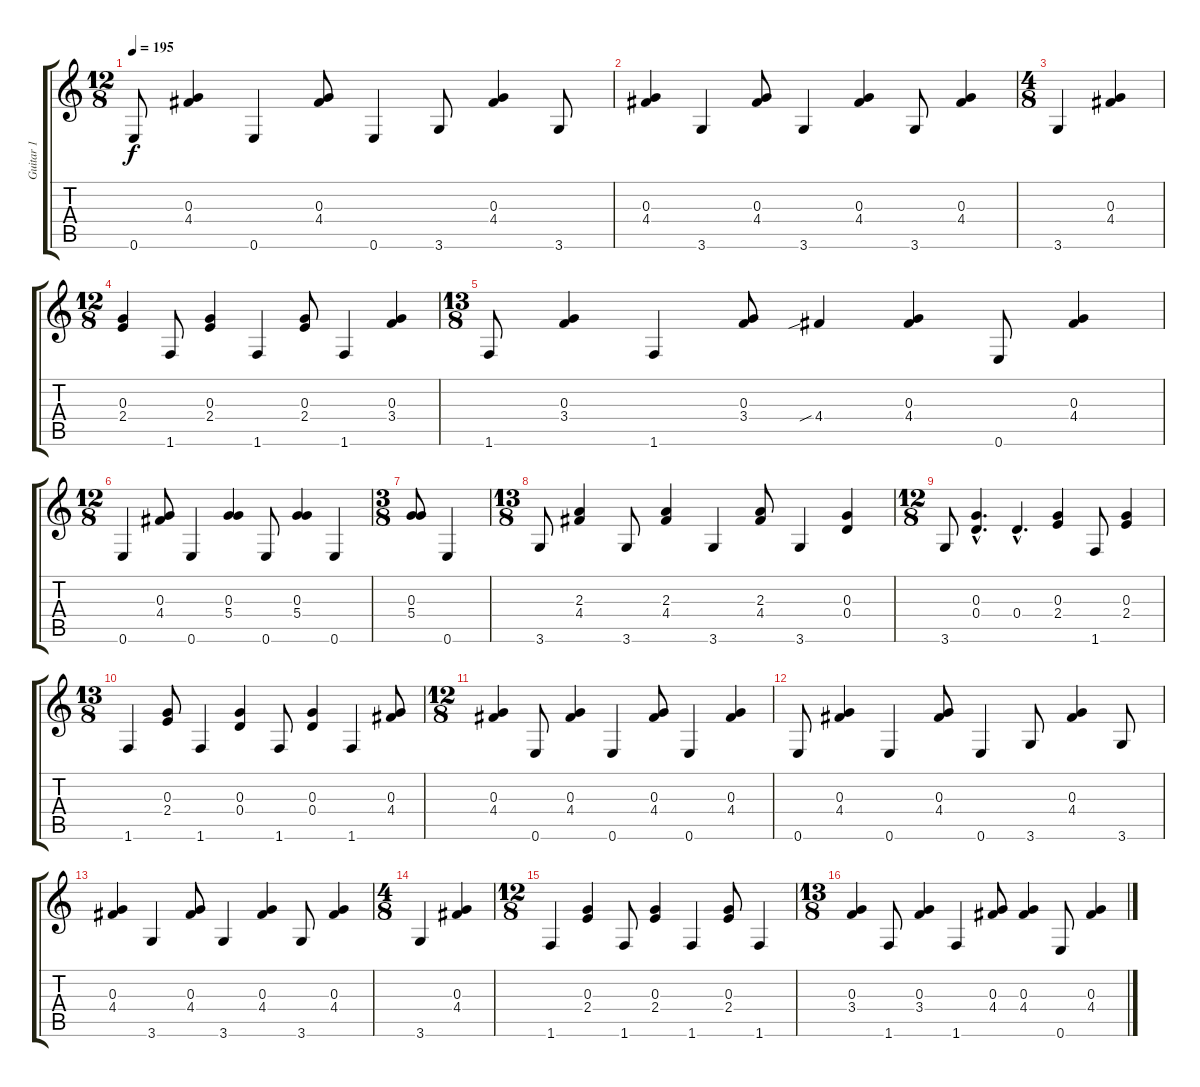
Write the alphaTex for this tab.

\track ("Guitar 1" "Guitar 1") {instrument distortionguitar}
\staff {score tabs}
\tuning (E4 B3 G3 D3 A2 E2) {hide}
\ts (12 8)
\tempo 195
\clef g2
\ks c
0.6.8{dy f} (0.3 4.4).4 0.6.4 (0.3 4.4).8 0.6.4 3.6.8 (0.3 4.4).4 3.6.8 |
(0.3 4.4).4 3.6.4 (0.3 4.4).8 3.6.4 (0.3 4.4).4 3.6.8 (0.3 4.4).4 |
\ts (4 8)
3.6.4 (0.3 4.4).4 |
\ts (12 8)
(0.3 2.4).4 1.6.8 (0.3 2.4).4 1.6.4 (0.3 2.4).8 1.6.4 (0.3 3.4).4 |
\ts (13 8)
1.6.8 (0.3 3.4).4 1.6.4 (0.3 3.4).8 4.4{sib}.4 (0.3 4.4).4 0.6.8 (0.3 4.4).4 |
\ts (12 8)
0.6.4 (0.3 4.4).8 0.6.4 (0.3 5.4).4 0.6.8 (0.3 5.4).4 0.6.4 |
\ts (3 8)
(0.3 5.4).8 0.6.4 |
\ts (13 8)
3.6.8 (2.3 4.4).4 3.6.8 (2.3 4.4).4 3.6.4 (2.3 4.4).8 3.6.4 (0.3 0.4).4 |
\ts (12 8)
3.6.8 (0.3{hac} 0.4{hac}).4{d} 0.4{hac}.4{d} (0.3 2.4).4 1.6.8 (0.3 2.4).4 |
\ts (13 8)
1.6.4 (0.3 2.4).8 1.6.4 (0.3 0.4).4 1.6.8 (0.3 0.4).4 1.6.4 (0.3 4.4).8 |
\ts (12 8)
(0.3 4.4).4 0.6.8 (0.3 4.4).4 0.6.4 (0.3 4.4).8 0.6.4 (0.3 4.4).4 |
0.6.8 (0.3 4.4).4 0.6.4 (0.3 4.4).8 0.6.4 3.6.8 (0.3 4.4).4 3.6.8 |
(0.3 4.4).4 3.6.4 (0.3 4.4).8 3.6.4 (0.3 4.4).4 3.6.8 (0.3 4.4).4 |
\ts (4 8)
3.6.4 (0.3 4.4).4 |
\ts (12 8)
1.6.4 (0.3 2.4).4 1.6.8 (0.3 2.4).4 1.6.4 (0.3 2.4).8 1.6.4 |
\ts (13 8)
(0.3 3.4).4 1.6.8 (0.3 3.4).4 1.6.4 (0.3 4.4).8 (0.3 4.4).4 0.6.8 (0.3 4.4).4
